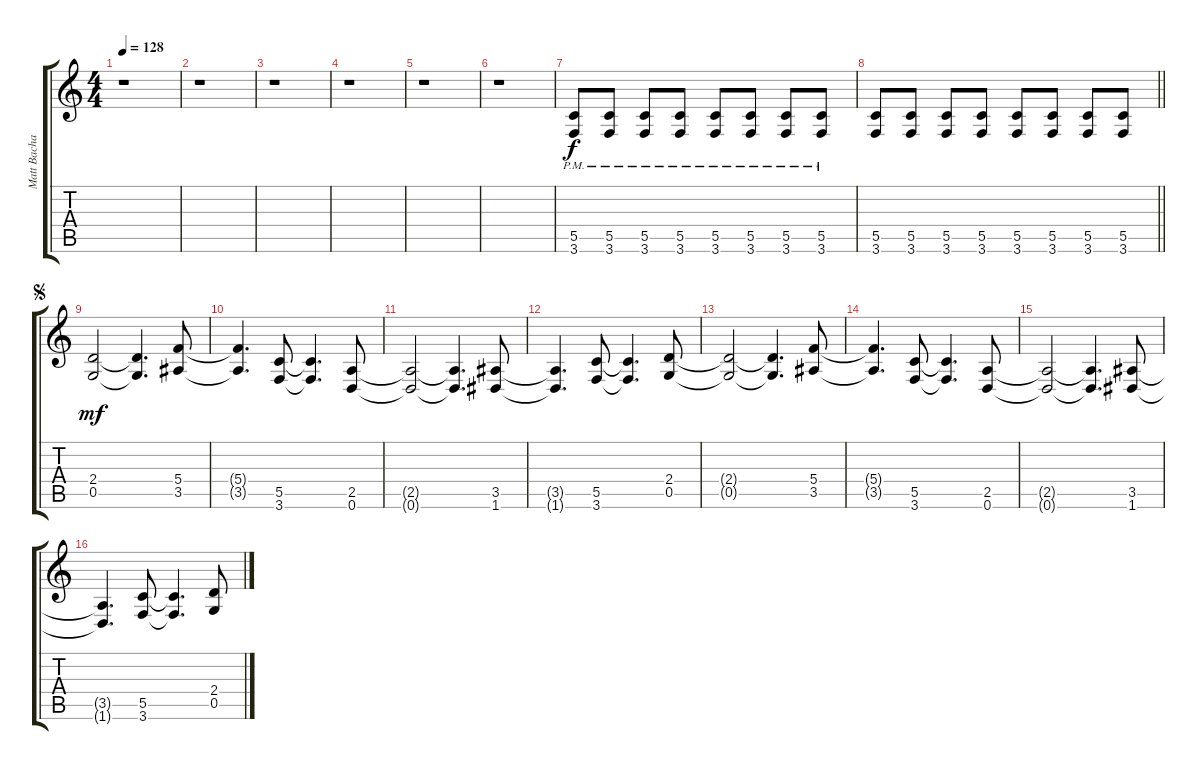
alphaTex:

\track ("Matt Bachand" "Matt Bacha") {instrument distortionguitar}
\staff {score tabs}
\tuning (D4 A3 F3 C3 G2 D2) {hide}
\ts (4 4)
\tempo 128
\clef g2
\ks c
r.1{dy f} |
r.1 |
r.1 |
r.1 |
r.1 |
r.1 |
(5.5{pm} 3.6{pm}).8 (5.5{pm} 3.6{pm}).8 (5.5{pm} 3.6{pm}).8 (5.5{pm} 3.6{pm}).8 (5.5{pm} 3.6{pm}).8 (5.5{pm} 3.6{pm}).8 (5.5{pm} 3.6{pm}).8 (5.5{pm} 3.6{pm}).8 |
\barLineRight lightlight
(5.5 3.6).8 (5.5 3.6).8 (5.5 3.6).8 (5.5 3.6).8 (5.5 3.6).8 (5.5 3.6).8 (5.5 3.6).8 (5.5 3.6).8 |
\jump segno
(2.4 0.5).2{dy mf} (2.4{t} 0.5{t}).4{d} (5.4 3.5).8 |
(5.4{t} 3.5{t}).4{d} (5.5 3.6).8 (5.5{t} 3.6{t}).4{d} (2.5 0.6).8 |
(2.5{t} 0.6{t}).2 (2.5{t} 0.6{t}).4{d} (3.5 1.6).8 |
(3.5{t} 1.6{t}).4{d} (5.5 3.6).8 (5.5{t} 3.6{t}).4{d} (2.4 0.5).8 |
(2.4{t} 0.5{t}).2 (2.4{t} 0.5{t}).4{d} (5.4 3.5).8 |
(5.4{t} 3.5{t}).4{d} (5.5 3.6).8 (5.5{t} 3.6{t}).4{d} (2.5 0.6).8 |
(2.5{t} 0.6{t}).2 (2.5{t} 0.6{t}).4{d} (3.5 1.6).8 |
(3.5{t} 1.6{t}).4{d} (5.5 3.6).8 (5.5{t} 3.6{t}).4{d} (2.4 0.5).8
